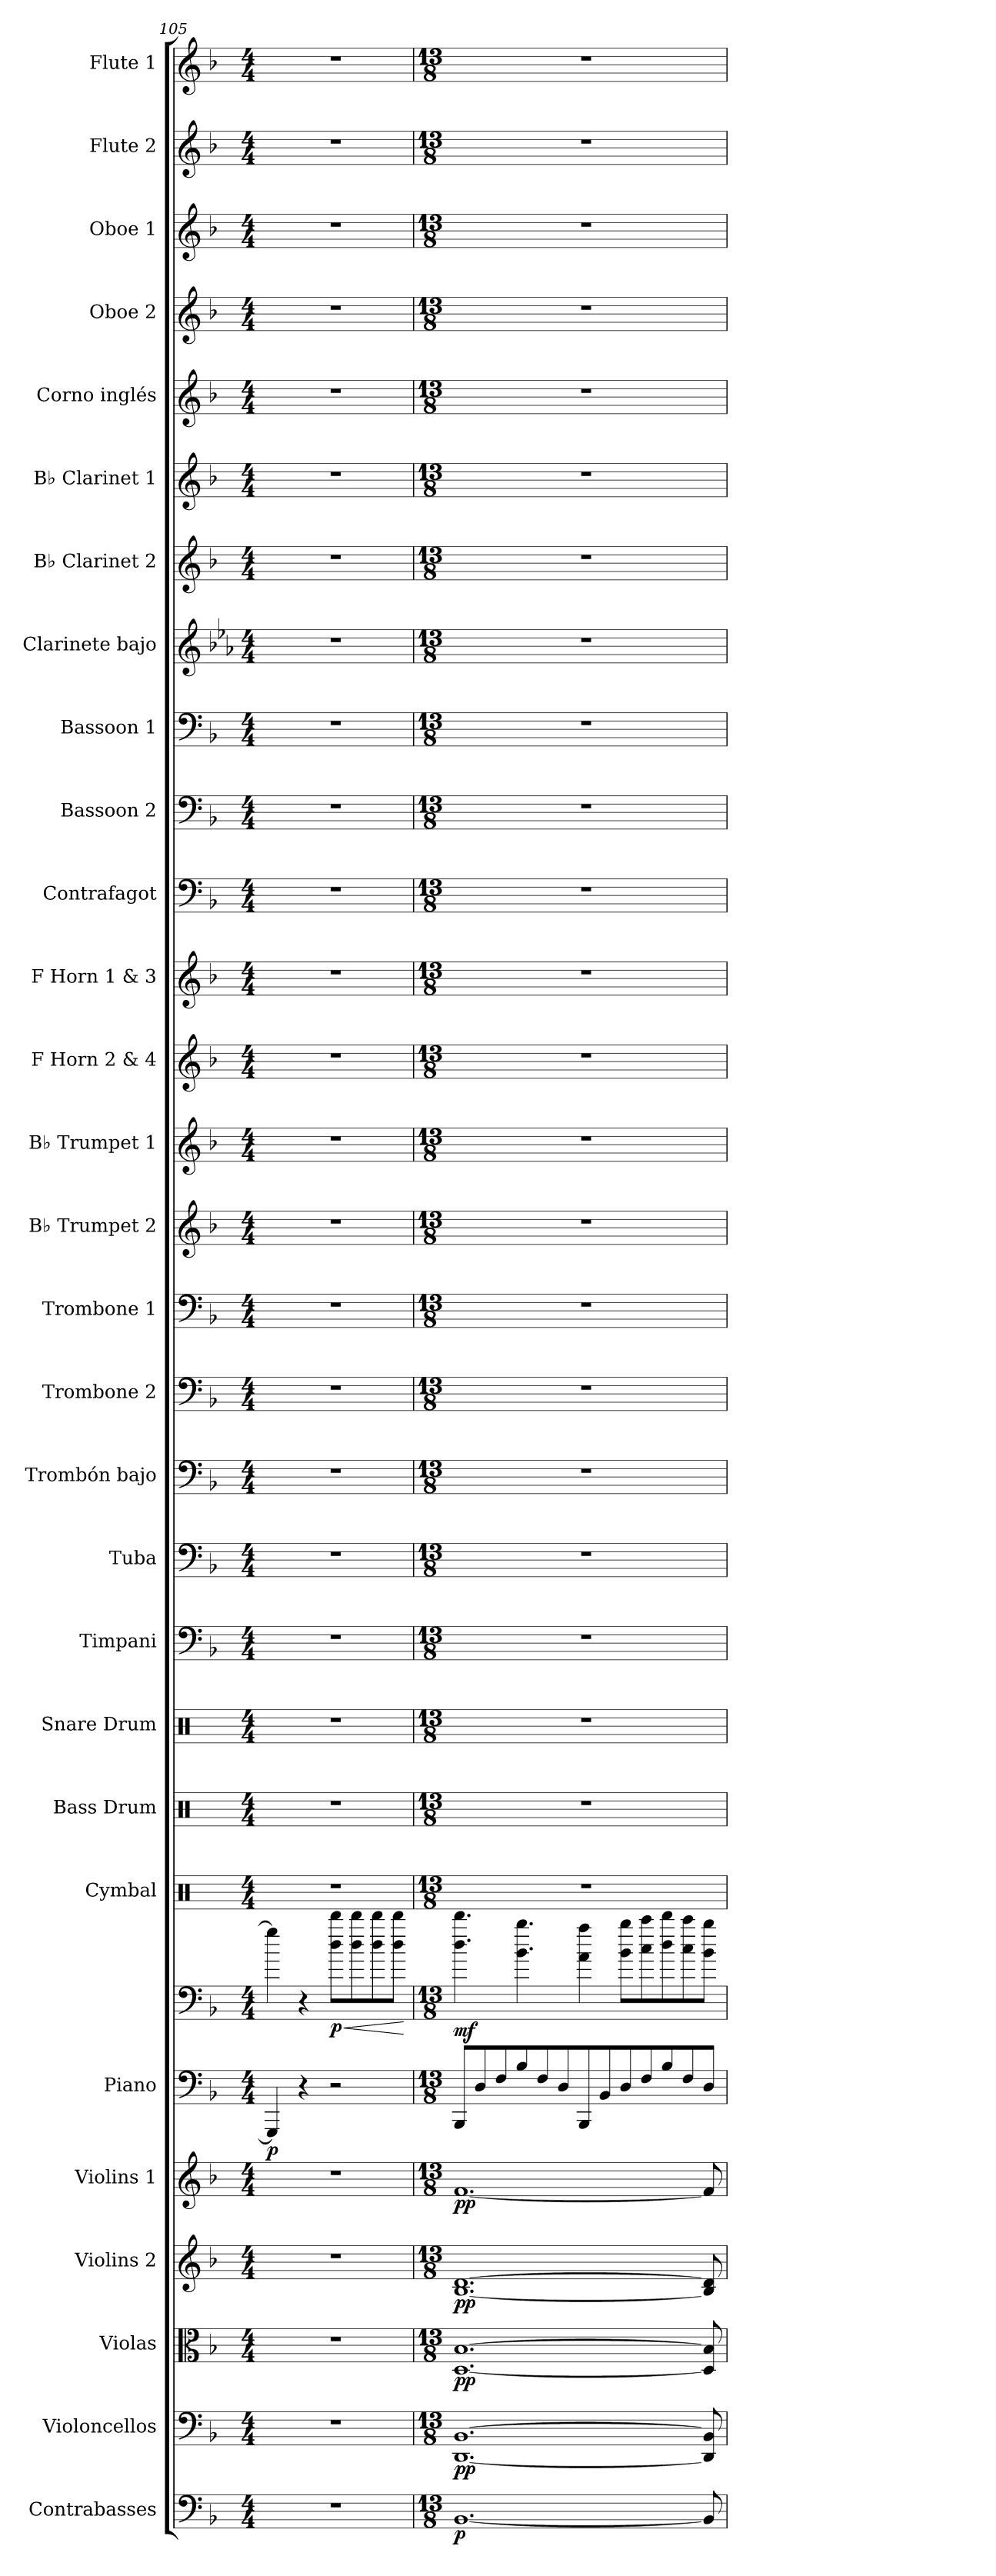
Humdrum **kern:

**kern	**dynam	**kern	**dynam	**kern	**dynam	**kern	**dynam	**kern	**dynam	**kern	**kern	**dynam	**kern	**kern	**kern	**kern	**kern	**kern	**kern	**kern	**kern	**kern	**kern	**kern	**kern	**kern	**kern	**kern	**kern	**kern	**kern	**kern	**kern	**kern	**kern
*part29	*part29	*part28	*part28	*part27	*part27	*part26	*part26	*part25	*part25	*part24	*part24	*part24	*part23	*part22	*part21	*part20	*part19	*part18	*part17	*part16	*part15	*part14	*part13	*part12	*part11	*part10	*part9	*part8	*part7	*part6	*part5	*part4	*part3	*part2	*part1
*staff30	*staff30	*staff29	*staff29	*staff28	*staff28	*staff27	*staff27	*staff26	*staff26	*staff25	*staff24	*staff24/25	*staff23	*staff22	*staff21	*staff20	*staff19	*staff18	*staff17	*staff16	*staff15	*staff14	*staff13	*staff12	*staff11	*staff10	*staff9	*staff8	*staff7	*staff6	*staff5	*staff4	*staff3	*staff2	*staff1
*I"Contrabasses	*	*I"Violoncellos	*	*I"Violas	*	*I"Violins 2	*	*I"Violins 1	*	*I"Piano	*	*	*I"Cymbal	*I"Bass Drum	*I"Snare Drum	*I"Timpani	*I"Tuba	*I"Trombón bajo	*I"Trombone 2	*I"Trombone 1	*I"B♭ Trumpet 2	*I"B♭ Trumpet 1	*I"F Horn 2 &amp; 4	*I"F Horn 1 &amp; 3	*I"Contrafagot	*I"Bassoon 2	*I"Bassoon 1	*I"Clarinete bajo	*I"B♭ Clarinet 2	*I"B♭ Clarinet 1	*I"Corno inglés	*I"Oboe 2	*I"Oboe 1	*I"Flute 2	*I"Flute 1
*I'Cbs.	*	*I'Vcs.	*	*I'Vlas.	*	*I'Vlns. 2	*	*I'Vlns. 1	*	*I'Pno.	*	*	*I'Cym.	*I'B. Dr.	*I'Sn. Dr.	*I'Timp.	*I'Tba.	*I'Tbn. B.	*I'Tbn. 2	*I'Tbn. 1	*I'B♭ Tpt. 2	*I'B♭ Tpt. 1	*I'F Hn. 2 4	*I'F Hn. 1 3	*I'Cfag.	*I'Bsn. 2	*I'Bsn. 1	*I'Cl. B.	*I'B♭ Cl. 2	*I'B♭ Cl. 1	*I'Cor. Ingl.	*I'Ob. 2	*I'Ob. 1	*I'Fl. 2	*I'Fl. 1
*clefF4	*	*clefF4	*	*clefC3	*	*clefG2	*	*clefG2	*	*clefF4	*clefF4	*	*clefX	*clefX	*clefX	*clefF4	*clefF4	*clefF4	*clefF4	*clefF4	*clefG2	*clefG2	*clefG2	*clefG2	*clefF4	*clefF4	*clefF4	*clefG2	*clefG2	*clefG2	*clefG2	*clefG2	*clefG2	*clefG2	*clefG2
*ITrd7c12	*	*	*	*	*	*	*	*	*	*	*	*	*	*	*	*	*	*	*	*	*ITrd1c2	*ITrd1c2	*ITrd4c7	*ITrd4c7	*ITrd7c12	*	*	*ITrd8c14	*ITrd1c2	*ITrd1c2	*ITrd4c7	*	*	*	*
*k[b-]	*	*k[b-]	*	*k[b-]	*	*k[b-]	*	*k[b-]	*	*k[b-]	*k[b-]	*	*k[]	*k[]	*k[]	*k[b-]	*k[b-]	*k[b-]	*k[b-]	*k[b-]	*k[b-e-a-]	*k[b-e-a-]	*k[b-e-]	*k[b-e-]	*k[b-]	*k[b-]	*k[b-]	*k[b-e-a-]	*k[b-e-a-]	*k[b-e-a-]	*k[b-e-]	*k[b-]	*k[b-]	*k[b-]	*k[b-]
*M4/4	*	*M4/4	*	*M4/4	*	*M4/4	*	*M4/4	*	*M4/4	*M4/4	*	*M4/4	*M4/4	*M4/4	*M4/4	*M4/4	*M4/4	*M4/4	*M4/4	*M4/4	*M4/4	*M4/4	*M4/4	*M4/4	*M4/4	*M4/4	*M4/4	*M4/4	*M4/4	*M4/4	*M4/4	*M4/4	*M4/4	*M4/4
=105	=105	=105	=105	=105	=105	=105	=105	=105	=105	=105	=105	=105	=105	=105	=105	=105	=105	=105	=105	=105	=105	=105	=105	=105	=105	=105	=105	=105	=105	=105	=105	=105	=105	=105	=105
!	!	!	!	!	!	!	!	!	!	!	!	!LO:DY:b=2	!	!	!	!	!	!	!	!	!	!	!	!	!	!	!	!	!	!	!	!	!	!	!
1r	.	1r	.	1r	.	1r	.	1r	.	4GGG/]	4gg\]	p	1r	1r	1r	1r	1r	1r	1r	1r	1r	1r	1r	1r	1r	1r	1r	1r	1r	1r	1r	1r	1r	1r	1r
.	.	.	.	.	.	.	.	.	.	4r	4r	.	.	.	.	.	.	.	.	.	.	.	.	.	.	.	.	.	.	.	.	.	.	.	.
!	!	!	!	!	!	!	!	!	!	!	!	!LO:HP:b	!	!	!	!	!	!	!	!	!	!	!	!	!	!	!	!	!	!	!	!	!	!	!
!	!	!	!	!	!	!	!	!	!	!	!	!LO:DY:n=1:b	!	!	!	!	!	!	!	!	!	!	!	!	!	!	!	!	!	!	!	!	!	!	!
.	.	.	.	.	.	.	.	.	.	2r	8dd\ 8ddd\L	< p	.	.	.	.	.	.	.	.	.	.	.	.	.	.	.	.	.	.	.	.	.	.	.
.	.	.	.	.	.	.	.	.	.	.	8dd\ 8ddd\	.	.	.	.	.	.	.	.	.	.	.	.	.	.	.	.	.	.	.	.	.	.	.	.
.	.	.	.	.	.	.	.	.	.	.	8dd\ 8ddd\	.	.	.	.	.	.	.	.	.	.	.	.	.	.	.	.	.	.	.	.	.	.	.	.
.	.	.	.	.	.	.	.	.	.	.	8dd\ 8ddd\J	.	.	.	.	.	.	.	.	.	.	.	.	.	.	.	.	.	.	.	.	.	.	.	.
.	.	.	.	.	.	.	.	.	.	.	.	[	.	.	.	.	.	.	.	.	.	.	.	.	.	.	.	.	.	.	.	.	.	.	.
!!LO:PB:g=z
=106	=106	=106	=106	=106	=106	=106	=106	=106	=106	=106	=106	=106	=106	=106	=106	=106	=106	=106	=106	=106	=106	=106	=106	=106	=106	=106	=106	=106	=106	=106	=106	=106	=106	=106	=106
*M13/8	*	*M13/8	*	*M13/8	*	*M13/8	*	*M13/8	*	*M13/8	*M13/8	*	*M13/8	*M13/8	*M13/8	*M13/8	*M13/8	*M13/8	*M13/8	*M13/8	*M13/8	*M13/8	*M13/8	*M13/8	*M13/8	*M13/8	*M13/8	*M13/8	*M13/8	*M13/8	*M13/8	*M13/8	*M13/8	*M13/8	*M13/8
!	!LO:DY:b	!	!LO:DY:b	!	!LO:DY:b	!	!LO:DY:b	!	!LO:DY:b	!	!	!LO:DY:b	!	!	!	!	!	!	!	!	!	!	!	!	!	!	!	!	!	!	!	!	!	!	!
[1.BBB-	p	[1.DD [1.BB-	pp	[1.D [1.B-	pp	[1.B- [1.d	pp	[1.f	pp	8BBB-/L	4.dd\ 4.ddd\	mf	8%13r	8%13r	8%13r	8%13r	8%13r	8%13r	8%13r	8%13r	8%13r	8%13r	8%13r	8%13r	8%13r	8%13r	8%13r	8%13r	8%13r	8%13r	8%13r	8%13r	8%13r	8%13r	8%13r
.	.	.	.	.	.	.	.	.	.	8D/	.	.	.	.	.	.	.	.	.	.	.	.	.	.	.	.	.	.	.	.	.	.	.	.	.
.	.	.	.	.	.	.	.	.	.	8F/	.	.	.	.	.	.	.	.	.	.	.	.	.	.	.	.	.	.	.	.	.	.	.	.	.
.	.	.	.	.	.	.	.	.	.	8B-/	4.b-\ 4.bb-\	.	.	.	.	.	.	.	.	.	.	.	.	.	.	.	.	.	.	.	.	.	.	.	.
.	.	.	.	.	.	.	.	.	.	8F/	.	.	.	.	.	.	.	.	.	.	.	.	.	.	.	.	.	.	.	.	.	.	.	.	.
.	.	.	.	.	.	.	.	.	.	8D/	.	.	.	.	.	.	.	.	.	.	.	.	.	.	.	.	.	.	.	.	.	.	.	.	.
.	.	.	.	.	.	.	.	.	.	8BBB-/	4a\ 4aa\	.	.	.	.	.	.	.	.	.	.	.	.	.	.	.	.	.	.	.	.	.	.	.	.
.	.	.	.	.	.	.	.	.	.	8BB-/	.	.	.	.	.	.	.	.	.	.	.	.	.	.	.	.	.	.	.	.	.	.	.	.	.
.	.	.	.	.	.	.	.	.	.	8D/	8b-\ 8bb-\L	.	.	.	.	.	.	.	.	.	.	.	.	.	.	.	.	.	.	.	.	.	.	.	.
.	.	.	.	.	.	.	.	.	.	8F/	8cc\ 8ccc\	.	.	.	.	.	.	.	.	.	.	.	.	.	.	.	.	.	.	.	.	.	.	.	.
.	.	.	.	.	.	.	.	.	.	8B-/	8dd\ 8ddd\	.	.	.	.	.	.	.	.	.	.	.	.	.	.	.	.	.	.	.	.	.	.	.	.
.	.	.	.	.	.	.	.	.	.	8F/	8cc\ 8ccc\	.	.	.	.	.	.	.	.	.	.	.	.	.	.	.	.	.	.	.	.	.	.	.	.
8BBB-/]	.	8DD/] 8BB-/]	.	8D/] 8B-/]	.	8B-/] 8d/]	.	8f/]	.	8D/J	8b-\ 8bb-\J	.	.	.	.	.	.	.	.	.	.	.	.	.	.	.	.	.	.	.	.	.	.	.	.
=	=	=	=	=	=	=	=	=	=	=	=	=	=	=	=	=	=	=	=	=	=	=	=	=	=	=	=	=	=	=	=	=	=	=	=
*-	*-	*-	*-	*-	*-	*-	*-	*-	*-	*-	*-	*-	*-	*-	*-	*-	*-	*-	*-	*-	*-	*-	*-	*-	*-	*-	*-	*-	*-	*-	*-	*-	*-	*-	*-
